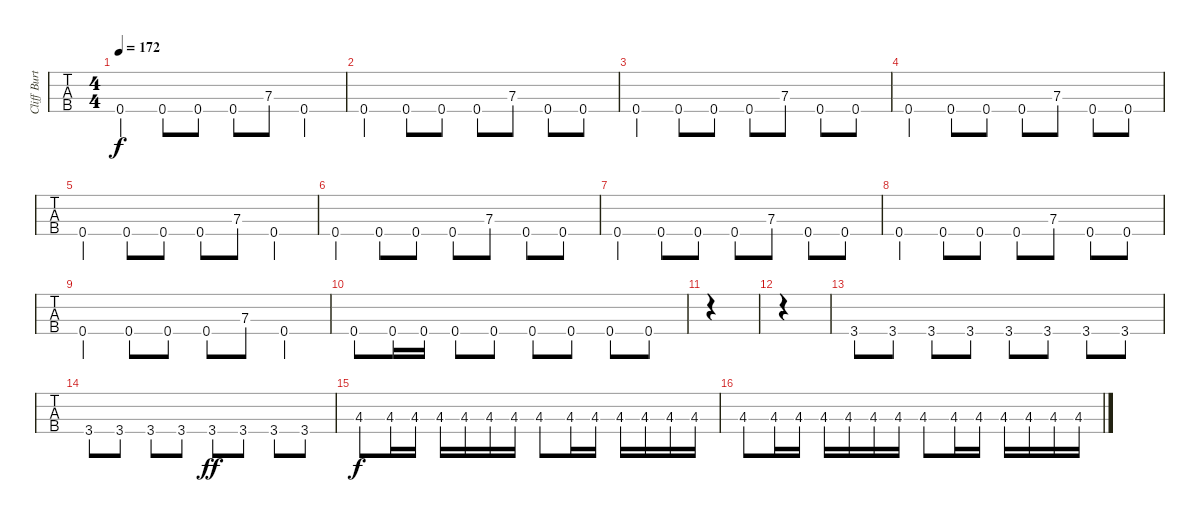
\track ("Cliff Burton" "Cliff Burt") {instrument electricbassfinger}
\staff {tabs}
\tuning (G2 D2 A1 E1) {hide}
\ts (4 4)
\tempo 172
\clef f4
\ks c
0.4.4{dy f} 0.4.8 0.4.8 0.4.8 7.3.8 0.4.4 |
0.4.4 0.4.8 0.4.8 0.4.8 7.3.8 0.4.8 0.4.8 |
0.4.4 0.4.8 0.4.8 0.4.8 7.3.8 0.4.8 0.4.8 |
0.4.4 0.4.8 0.4.8 0.4.8 7.3.8 0.4.8 0.4.8 |
0.4.4 0.4.8 0.4.8 0.4.8 7.3.8 0.4.4 |
0.4.4 0.4.8 0.4.8 0.4.8 7.3.8 0.4.8 0.4.8 |
0.4.4 0.4.8 0.4.8 0.4.8 7.3.8 0.4.8 0.4.8 |
0.4.4 0.4.8 0.4.8 0.4.8 7.3.8 0.4.8 0.4.8 |
0.4.4 0.4.8 0.4.8 0.4.8 7.3.8 0.4.4 |
0.4.8 0.4.16 0.4.16 0.4.8 0.4.8 0.4.8 0.4.8 0.4.8 0.4.8 |
|
|
3.4.8 3.4.8 3.4.8 3.4.8 3.4.8 3.4.8 3.4.8 3.4.8 |
3.4.8 3.4.8 3.4.8 3.4.8 3.4.8{dy ff} 3.4.8 3.4.8 3.4.8 |
4.3.8{dy f} 4.3.16 4.3.16 4.3.16 4.3.16 4.3.16 4.3.16 4.3.8 4.3.16 4.3.16 4.3.16 4.3.16 4.3.16 4.3.16 |
4.3.8 4.3.16 4.3.16 4.3.16 4.3.16 4.3.16 4.3.16 4.3.8 4.3.16 4.3.16 4.3.16 4.3.16 4.3.16 4.3.16
